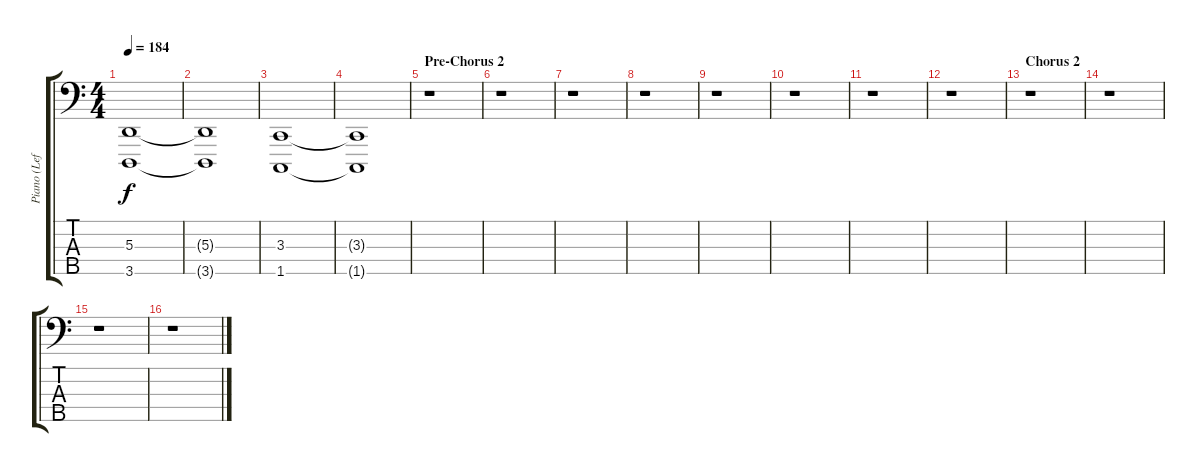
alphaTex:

\track ("Piano (Left Hand)" "Piano (Lef") {instrument acousticgrandpiano}
\staff {score tabs}
\tuning (G2 D2 A1 E1 B0) {hide}
\ts (4 4)
\tempo 184
\clef f4
\ks c
(5.3 3.5).1{dy f} |
(5.3{t} 3.5{t}).1 |
(3.3 1.5).1 |
(3.3{t} 1.5{t}).1 |
\section ("" "Pre-Chorus 2")
r.1 |
r.1 |
r.1 |
r.1 |
r.1 |
r.1 |
r.1 |
r.1 |
\section ("" "Chorus 2")
r.1 |
r.1 |
r.1 |
r.1
